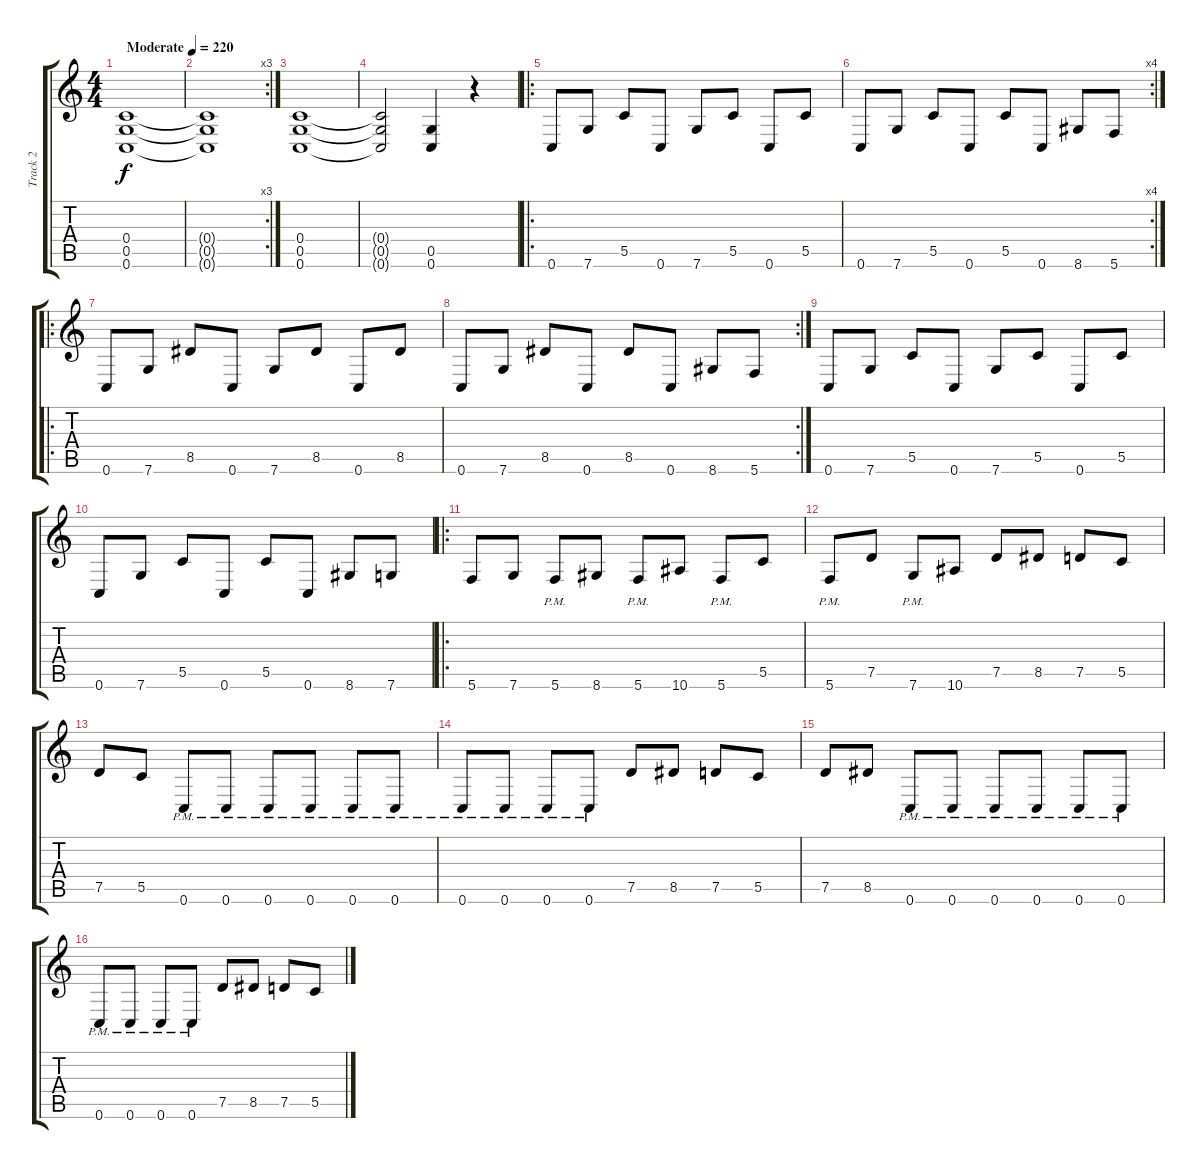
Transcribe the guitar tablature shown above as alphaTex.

\track ("Track 2" "Track 2") {instrument distortionguitar}
\staff {score tabs}
\tuning (D4 A3 F3 C3 G2 C2) {hide}
\ts (4 4)
\tempo (220 "Moderate")
\clef g2
\ks c
(0.4 0.5 0.6).1{dy f instrument distortionguitar} |
\rc 3
(0.4{t} 0.5{t} 0.6{t}).1 |
(0.4 0.5 0.6).1 |
(0.4{t} 0.5{t} 0.6{t}).2 (0.5 0.6).4 r.4 |
\ro
0.6.8 7.6.8 5.5.8 0.6.8 7.6.8 5.5.8 0.6.8 5.5.8 |
\rc 4
0.6.8 7.6.8 5.5.8 0.6.8 5.5.8 0.6.8 8.6.8 5.6.8 |
\ro
0.6.8 7.6.8 8.5.8 0.6.8 7.6.8 8.5.8 0.6.8 8.5.8 |
\rc 2
0.6.8 7.6.8 8.5.8 0.6.8 8.5.8 0.6.8 8.6.8 5.6.8 |
0.6.8 7.6.8 5.5.8 0.6.8 7.6.8 5.5.8 0.6.8 5.5.8 |
0.6.8 7.6.8 5.5.8 0.6.8 5.5.8 0.6.8 8.6.8 7.6.8 |
\ro
5.6.8 7.6.8 5.6{pm}.8 8.6.8 5.6{pm}.8 10.6.8 5.6{pm}.8 5.5.8 |
5.6{pm}.8 7.5.8 7.6{pm}.8 10.6.8 7.5.8 8.5.8 7.5.8 5.5.8 |
7.5.8 5.5.8 0.6{pm}.8 0.6{pm}.8 0.6{pm}.8 0.6{pm}.8 0.6{pm}.8 0.6{pm}.8 |
0.6{pm}.8 0.6{pm}.8 0.6{pm}.8 0.6{pm}.8 7.5.8 8.5.8 7.5.8 5.5.8 |
7.5.8 8.5.8 0.6{pm}.8 0.6{pm}.8 0.6{pm}.8 0.6{pm}.8 0.6{pm}.8 0.6{pm}.8 |
0.6{pm}.8 0.6{pm}.8 0.6{pm}.8 0.6{pm}.8 7.5.8 8.5.8 7.5.8 5.5.8
